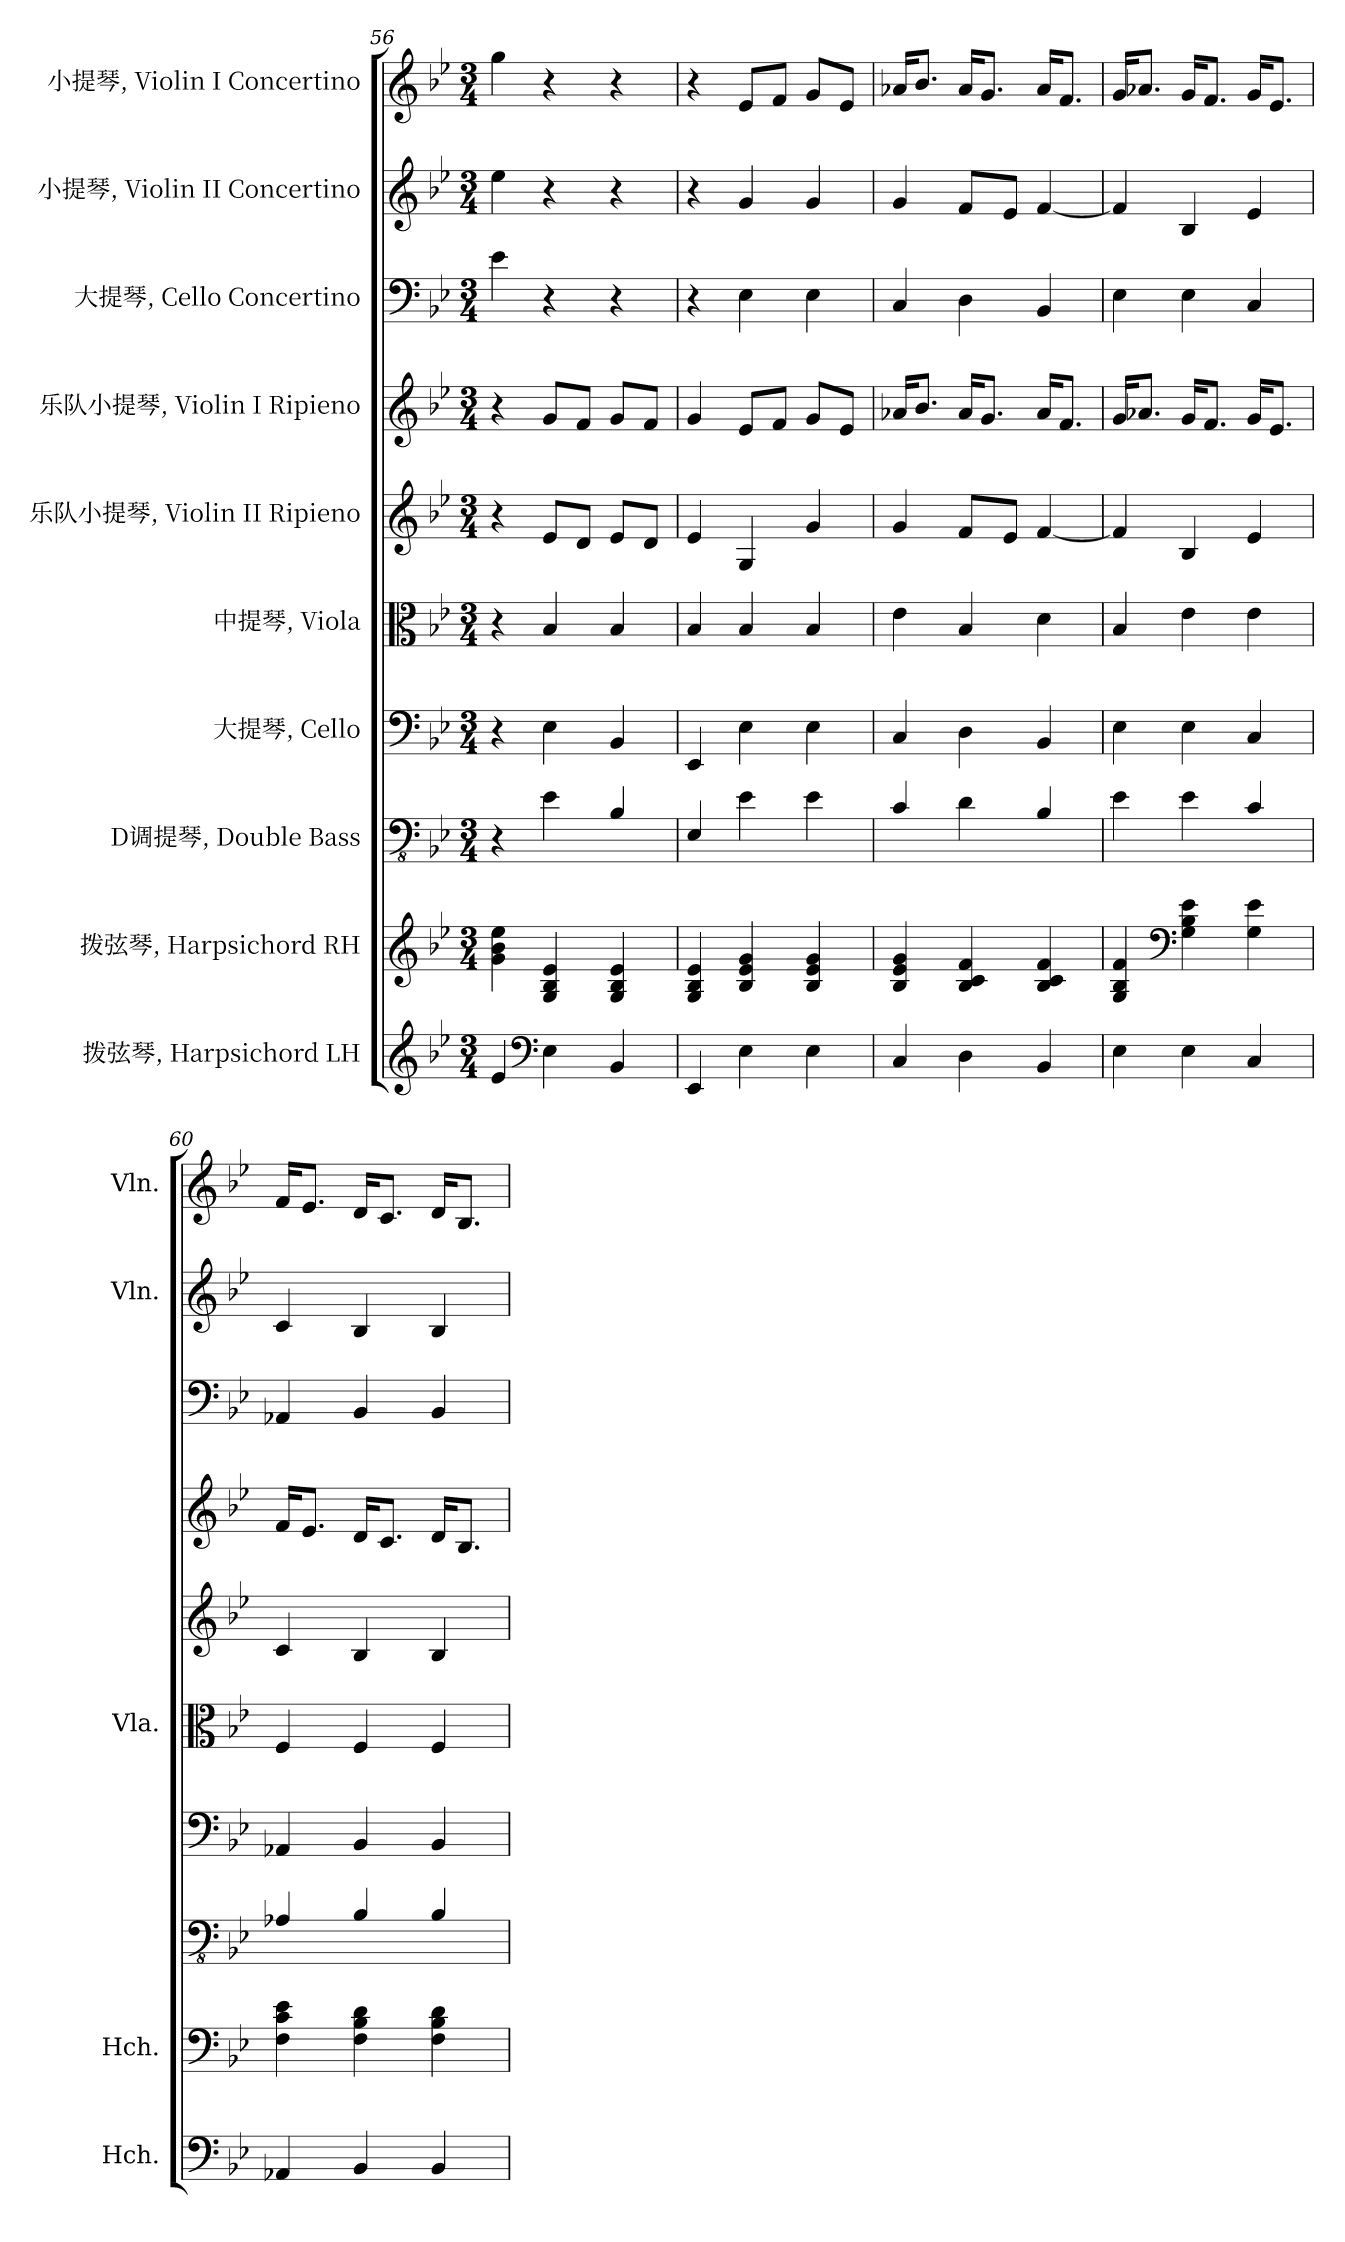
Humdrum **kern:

**kern	**kern	**kern	**kern	**kern	**kern	**kern	**kern	**kern	**kern
*part10	*part9	*part8	*part7	*part6	*part5	*part4	*part3	*part2	*part1
*staff10	*staff9	*staff8	*staff7	*staff6	*staff5	*staff4	*staff3	*staff2	*staff1
*I"拨弦琴, Harpsichord LH	*I"拨弦琴, Harpsichord RH	*I"D调提琴, Double Bass	*I"大提琴, Cello	*I"中提琴, Viola	*I"乐队小提琴, Violin II Ripieno	*I"乐队小提琴, Violin I Ripieno	*I"大提琴, Cello Concertino	*I"小提琴, Violin II Concertino	*I"小提琴, Violin I Concertino
*I'Hch.	*I'Hch.	*	*	*I'Vla.	*	*	*	*I'Vln.	*I'Vln.
*clefG2	*clefG2	*clefFv4	*clefF4	*clefC3	*clefG2	*clefG2	*clefF4	*clefG2	*clefG2
*	*	*ITrd7c12	*	*	*	*	*	*	*
*k[b-e-]	*k[b-e-]	*k[b-e-]	*k[b-e-]	*k[b-e-]	*k[b-e-]	*k[b-e-]	*k[b-e-]	*k[b-e-]	*k[b-e-]
*M3/4	*M3/4	*M3/4	*M3/4	*M3/4	*M3/4	*M3/4	*M3/4	*M3/4	*M3/4
=56	=56	=56	=56	=56	=56	=56	=56	=56	=56
4e-/	4g\ 4b-\ 4ee-\	4r	4r	4r	4r	4r	4e-\	4ee-\	4gg\
*clefF4	*	*	*	*	*	*	*	*	*
4E-\	4G/ 4B-/ 4e-/	4EE-\	4E-\	4B-/	8e-/L	8g/L	4r	4r	4r
.	.	.	.	.	8d/J	8f/J	.	.	.
4BB-/	4G/ 4B-/ 4e-/	4BBB-/	4BB-/	4B-/	8e-/L	8g/L	4r	4r	4r
.	.	.	.	.	8d/J	8f/J	.	.	.
!!LO:PB:g=z
=57	=57	=57	=57	=57	=57	=57	=57	=57	=57
4EE-/	4G/ 4B-/ 4e-/	4EEE-/	4EE-/	4B-/	4e-/	4g/	4r	4r	4r
4E-\	4B-/ 4e-/ 4g/	4EE-\	4E-\	4B-/	4G/	8e-/L	4E-\	4g/	8e-/L
.	.	.	.	.	.	8f/J	.	.	8f/J
4E-\	4B-/ 4e-/ 4g/	4EE-\	4E-\	4B-/	4g/	8g/L	4E-\	4g/	8g/L
.	.	.	.	.	.	8e-/J	.	.	8e-/J
=58	=58	=58	=58	=58	=58	=58	=58	=58	=58
4C/	4B-/ 4e-/ 4g/	4CC/	4C/	4e-\	4g/	16a-X/KL	4C/	4g/	16a-X/KL
.	.	.	.	.	.	8.b-/J	.	.	8.b-/J
4D\	4B-/ 4c/ 4f/	4DD\	4D\	4B-/	8f/L	16a-/KL	4D\	8f/L	16a-/KL
.	.	.	.	.	.	8.g/J	.	.	8.g/J
.	.	.	.	.	8e-/J	.	.	8e-/J	.
4BB-/	4B-/ 4c/ 4f/	4BBB-/	4BB-/	4d\	[4f/	16a-/KL	4BB-/	[4f/	16a-/KL
.	.	.	.	.	.	8.f/J	.	.	8.f/J
=59	=59	=59	=59	=59	=59	=59	=59	=59	=59
4E-\	4G/ 4B-/ 4f/	4EE-\	4E-\	4B-/	4f/]	16g/KL	4E-\	4f/]	16g/KL
.	.	.	.	.	.	8.a-X/J	.	.	8.a-X/J
*	*clefF4	*	*	*	*	*	*	*	*
4E-\	4G\ 4B-\ 4e-\	4EE-\	4E-\	4e-\	4B-/	16g/KL	4E-\	4B-/	16g/KL
.	.	.	.	.	.	8.f/J	.	.	8.f/J
4C/	4G\ 4e-\	4CC/	4C/	4e-\	4e-/	16g/KL	4C/	4e-/	16g/KL
.	.	.	.	.	.	8.e-/J	.	.	8.e-/J
=60	=60	=60	=60	=60	=60	=60	=60	=60	=60
4AA-X/	4F\ 4c\ 4e-\	4AAA-X/	4AA-X/	4F/	4c/	16f/KL	4AA-X/	4c/	16f/KL
.	.	.	.	.	.	8.e-/J	.	.	8.e-/J
4BB-/	4F\ 4B-\ 4d\	4BBB-/	4BB-/	4F/	4B-/	16d/KL	4BB-/	4B-/	16d/KL
.	.	.	.	.	.	8.c/J	.	.	8.c/J
4BB-/	4F\ 4B-\ 4d\	4BBB-/	4BB-/	4F/	4B-/	16d/KL	4BB-/	4B-/	16d/KL
.	.	.	.	.	.	8.B-/J	.	.	8.B-/J
=	=	=	=	=	=	=	=	=	=
*-	*-	*-	*-	*-	*-	*-	*-	*-	*-
